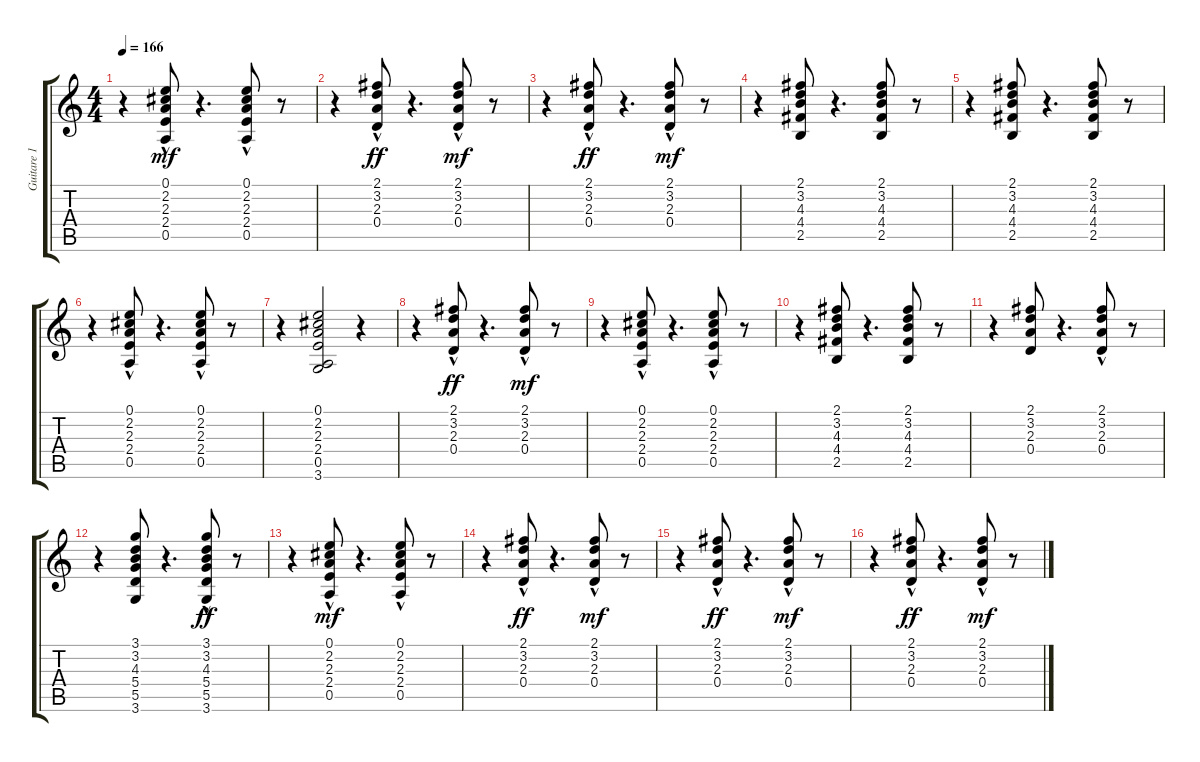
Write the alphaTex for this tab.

\track ("Guitare 1" "Guitare 1") {instrument acousticguitarsteel}
\staff {score tabs}
\tuning (E4 B3 G3 D3 A2 E2) {hide}
\ts (4 4)
\tempo 166
\clef g2
\ks c
r.4{dy ff} (0.1{hac} 2.2 2.3 2.4 0.5).8{dy mf} r.4{d} (0.1{hac} 2.2 2.3{hac} 2.4 0.5).8 r.8 |
r.4 (2.1 3.2 2.3{hac} 0.4).8{dy ff} r.4{d} (2.1 3.2 2.3{hac} 0.4).8{dy mf} r.8 |
r.4 (2.1 3.2 2.3{hac} 0.4).8{dy ff} r.4{d} (2.1 3.2 2.3{hac} 0.4).8{dy mf} r.8 |
r.4 (2.1 3.2 4.3 4.4 2.5).8 r.4{d} (2.1 3.2 4.3 4.4 2.5).8 r.8 |
r.4 (2.1 3.2 4.3 4.4 2.5).8 r.4{d} (2.1 3.2 4.3 4.4 2.5).8 r.8 |
r.4 (0.1{hac} 2.2 2.3 2.4 0.5).8 r.4{d} (0.1{hac} 2.2 2.3{hac} 2.4 0.5).8 r.8 |
r.4 (0.1 2.2 2.3 2.4 0.5 3.6).2 r.4 |
r.4 (2.1 3.2 2.3{hac} 0.4).8{dy ff} r.4{d} (2.1 3.2 2.3{hac} 0.4).8{dy mf} r.8 |
r.4 (0.1{hac} 2.2 2.3 2.4 0.5).8 r.4{d} (0.1{hac} 2.2 2.3{hac} 2.4 0.5).8 r.8 |
r.4 (2.1 3.2 4.3 4.4 2.5).8 r.4{d} (2.1 3.2 4.3 4.4 2.5).8 r.8 |
r.4 (2.1 3.2 2.3 0.4).8 r.4{d} (2.1 3.2{hac} 2.3 0.4).8 r.8 |
r.4 (3.1 3.2 4.3 5.4 5.5 3.6).8 r.4{d} (3.1 3.2{hac} 4.3 5.4{hac} 5.5 3.6).8{dy ff} r.8 |
r.4 (0.1{hac} 2.2 2.3 2.4 0.5).8{dy mf} r.4{d} (0.1{hac} 2.2 2.3{hac} 2.4 0.5).8 r.8 |
r.4 (2.1 3.2 2.3{hac} 0.4).8{dy ff} r.4{d} (2.1 3.2 2.3{hac} 0.4).8{dy mf} r.8 |
r.4 (2.1 3.2 2.3{hac} 0.4).8{dy ff} r.4{d} (2.1 3.2 2.3{hac} 0.4).8{dy mf} r.8 |
r.4 (2.1 3.2 2.3{hac} 0.4).8{dy ff} r.4{d} (2.1 3.2 2.3{hac} 0.4).8{dy mf} r.8
